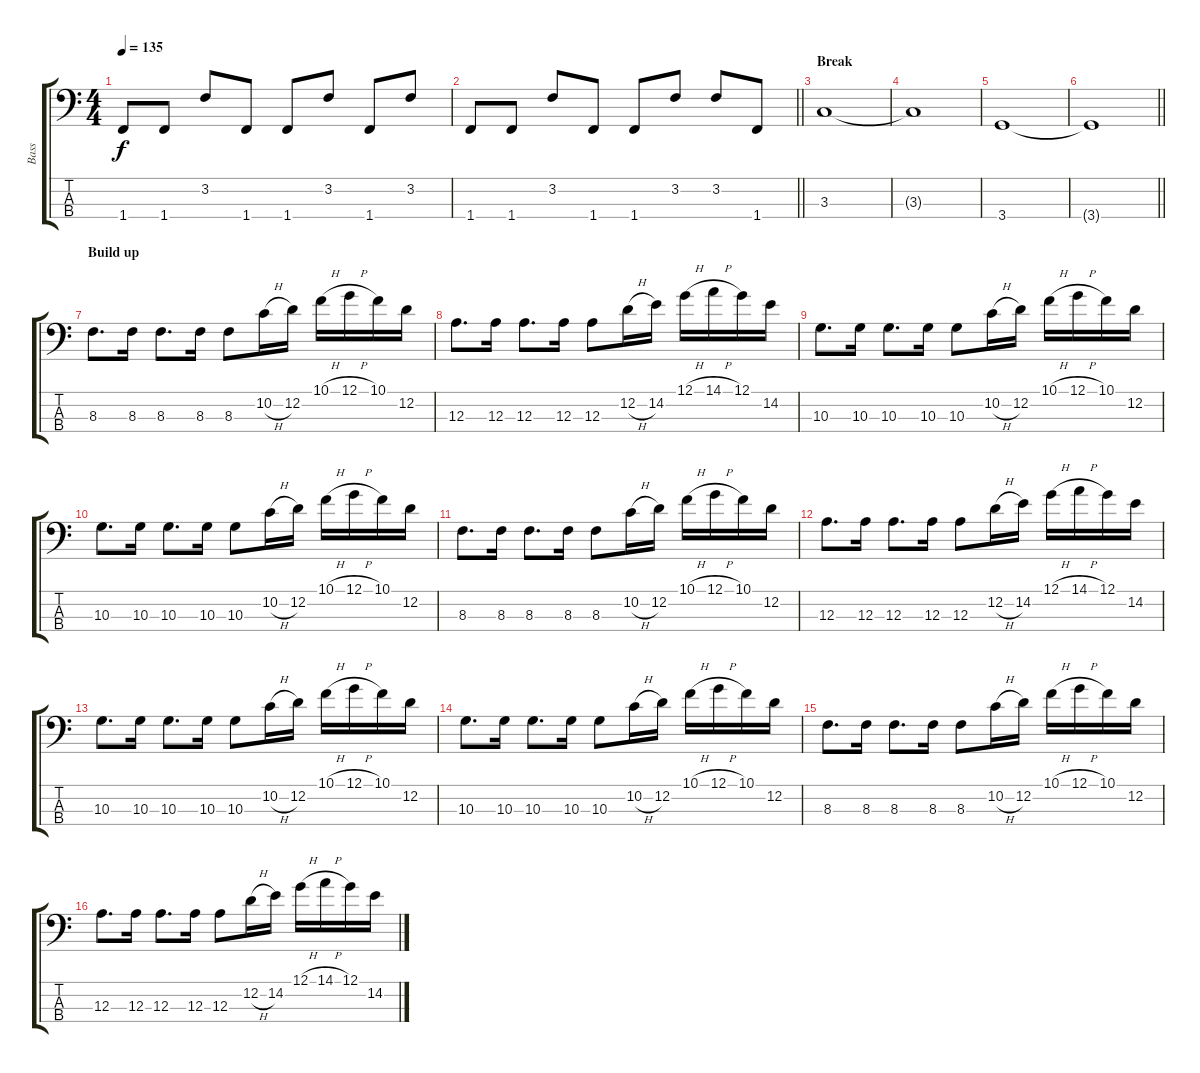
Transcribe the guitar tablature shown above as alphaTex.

\track ("Bass" "Bass") {instrument electricbassfinger}
\staff {score tabs}
\tuning (G2 D2 A1 E1) {hide}
\ts (4 4)
\tempo 135
\clef f4
\ks c
1.4.8{dy f} 1.4.8 3.2.8 1.4.8 1.4.8 3.2.8 1.4.8 3.2.8 |
\barLineRight lightlight
1.4.8 1.4.8 3.2.8 1.4.8 1.4.8 3.2.8 3.2.8 1.4.8 |
\section ("" "Break")
3.3.1 |
3.3{t}.1 |
3.4.1 |
\barLineRight lightlight
3.4{t}.1 |
\section ("" "Build up")
8.3.8{d instrument electricbassfinger} 8.3.16 8.3.8{d} 8.3.16 8.3.8 10.2{h}.16 12.2.16 10.1{h}.16 12.1{h}.16 10.1.16 12.2.16 |
12.3.8{d} 12.3.16 12.3.8{d} 12.3.16 12.3.8 12.2{h}.16 14.2.16 12.1{h}.16 14.1{h}.16 12.1.16 14.2.16 |
10.3.8{d} 10.3.16 10.3.8{d} 10.3.16 10.3.8 10.2{h}.16 12.2.16 10.1{h}.16 12.1{h}.16 10.1.16 12.2.16 |
10.3.8{d} 10.3.16 10.3.8{d} 10.3.16 10.3.8 10.2{h}.16 12.2.16 10.1{h}.16 12.1{h}.16 10.1.16 12.2.16 |
8.3.8{d} 8.3.16 8.3.8{d} 8.3.16 8.3.8 10.2{h}.16 12.2.16 10.1{h}.16 12.1{h}.16 10.1.16 12.2.16 |
12.3.8{d} 12.3.16 12.3.8{d} 12.3.16 12.3.8 12.2{h}.16 14.2.16 12.1{h}.16 14.1{h}.16 12.1.16 14.2.16 |
10.3.8{d} 10.3.16 10.3.8{d} 10.3.16 10.3.8 10.2{h}.16 12.2.16 10.1{h}.16 12.1{h}.16 10.1.16 12.2.16 |
10.3.8{d} 10.3.16 10.3.8{d} 10.3.16 10.3.8 10.2{h}.16 12.2.16 10.1{h}.16 12.1{h}.16 10.1.16 12.2.16 |
8.3.8{d} 8.3.16 8.3.8{d} 8.3.16 8.3.8 10.2{h}.16 12.2.16 10.1{h}.16 12.1{h}.16 10.1.16 12.2.16 |
12.3.8{d} 12.3.16 12.3.8{d} 12.3.16 12.3.8 12.2{h}.16 14.2.16 12.1{h}.16 14.1{h}.16 12.1.16 14.2.16
